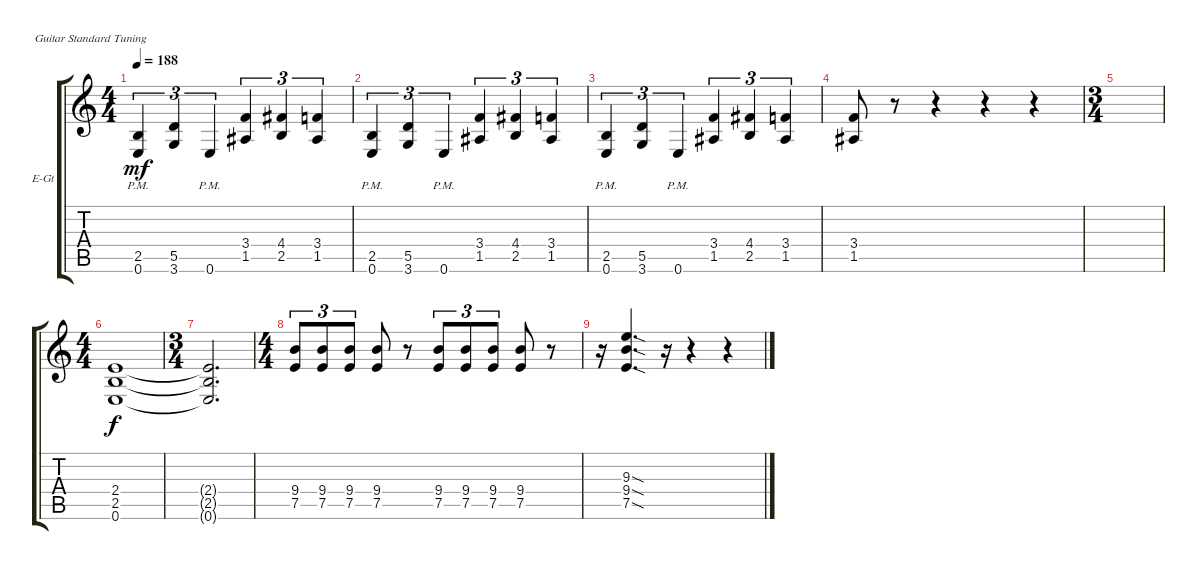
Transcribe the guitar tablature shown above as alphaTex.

\bracketExtendMode groupsimilarinstruments
\firstSystemTrackNameOrientation horizontal
\otherSystemsTrackNameOrientation horizontal
\track ("Gtr Dist 1" "E-Gt") {instrument overdrivenguitar}
\staff {score tabs}
\tuning (E4 B3 G3 D3 A2 E2)
\ts (4 4)
\tempo 188
\clef g2
\ks c
(2.5{pm} 0.6{pm}).4{tu (3 2) dy mf} (5.5 3.6).4{tu (3 2)} 0.6{pm}.4{tu (3 2)} (3.4 1.5).4{tu (3 2)} (4.4 2.5).4{tu (3 2)} (3.4 1.5).4{tu (3 2)} |
(2.5{pm} 0.6{pm}).4{tu (3 2)} (5.5 3.6).4{tu (3 2)} 0.6{pm}.4{tu (3 2)} (3.4 1.5).4{tu (3 2)} (4.4 2.5).4{tu (3 2)} (3.4 1.5).4{tu (3 2)} |
(2.5{pm} 0.6{pm}).4{tu (3 2)} (5.5 3.6).4{tu (3 2)} 0.6{pm}.4{tu (3 2)} (3.4 1.5).4{tu (3 2)} (4.4 2.5).4{tu (3 2)} (3.4 1.5).4{tu (3 2)} |
(3.4 1.5).8 r.8 r.4 r.4 r.4 |
\ts (3 4)
|
\ts (4 4)
(2.4 2.5 0.6).1{dy f} |
\ts (3 4)
(2.4{t} 2.5{t} 0.6{t}).2{d} |
\ts (4 4)
(9.4 7.5).8{tu (3 2)} (9.4 7.5).8{tu (3 2)} (9.4 7.5).8{tu (3 2)} (9.4 7.5).8 r.8 (9.4 7.5).8{tu (3 2)} (9.4 7.5).8{tu (3 2)} (9.4 7.5).8{tu (3 2)} (9.4 7.5).8 r.8 |
r.16 (9.3{sod} 9.4{sod} 7.5{sod}).4{d} r.16 r.4 r.4
